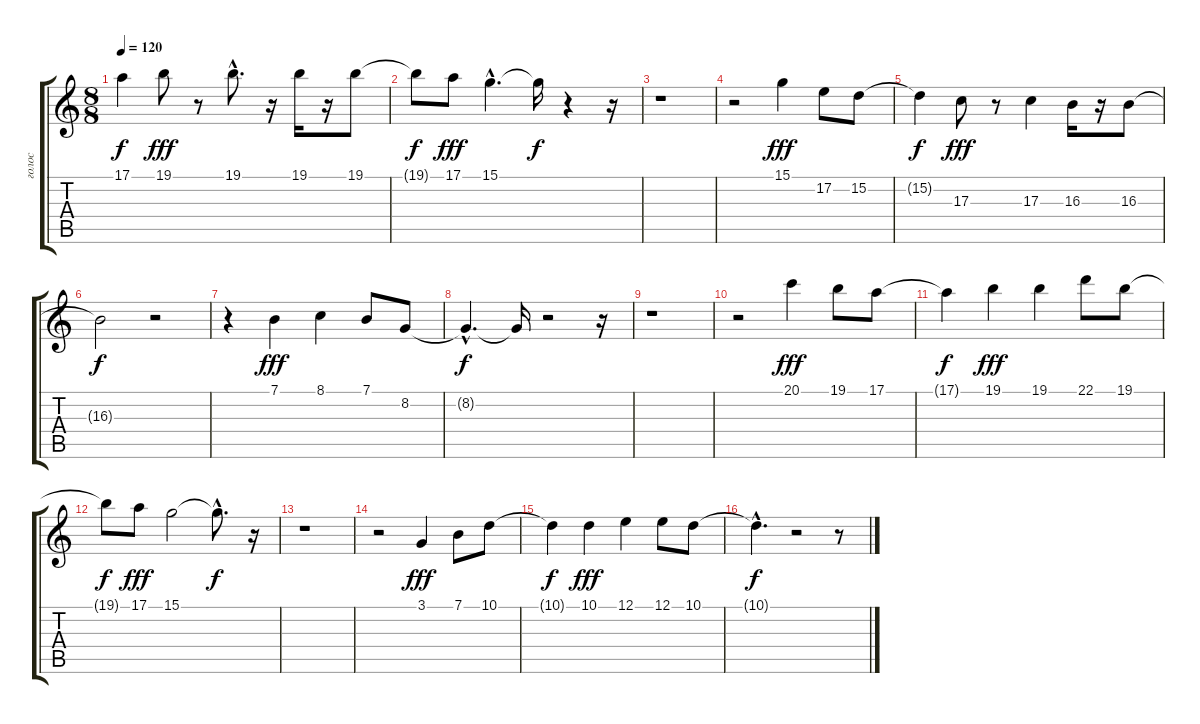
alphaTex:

\track ("голос" "голос") {instrument piccolo}
\staff {score tabs}
\tuning (E4 B3 G3 D3 A2 E2) {hide}
\ts (8 8)
\tempo 120
\clef g2
\ks c
17.1{t}.4{dy f} 19.1.8{dy fff} r.8 19.1{hac}.8{d} r.16 19.1.16 r.16 19.1.8 |
19.1{t}.8{dy f} 17.1.8{dy fff} 15.1{hac}.4{d} 15.1{t}.16{dy f} r.4 r.16 |
r.1 |
r.2 15.1.4{dy fff} 17.2.8 15.2.8 |
15.2{t}.4{dy f} 17.3.8{dy fff} r.8 17.3.4 16.3.16 r.16 16.3.8 |
16.3{t}.2{dy f} r.2 |
r.4 7.1.4{dy fff} 8.1.4 7.1.8 8.2.8 |
8.2{hac t}.4{d dy f} 8.2{t}.16 r.2 r.16 |
r.1 |
r.2 20.1.4{dy fff} 19.1.8 17.1.8 |
17.1{t}.4{dy f} 19.1.4{dy fff} 19.1.4 22.1.8 19.1.8 |
19.1{t}.8{dy f} 17.1.8{dy fff} 15.1.2 15.1{hac t}.8{d dy f} r.16 |
r.1 |
r.2 3.1.4{dy fff} 7.1.8 10.1.8 |
10.1{t}.4{dy f} 10.1.4{dy fff} 12.1.4 12.1.8 10.1.8 |
10.1{hac t}.4{d dy f} r.2 r.8
